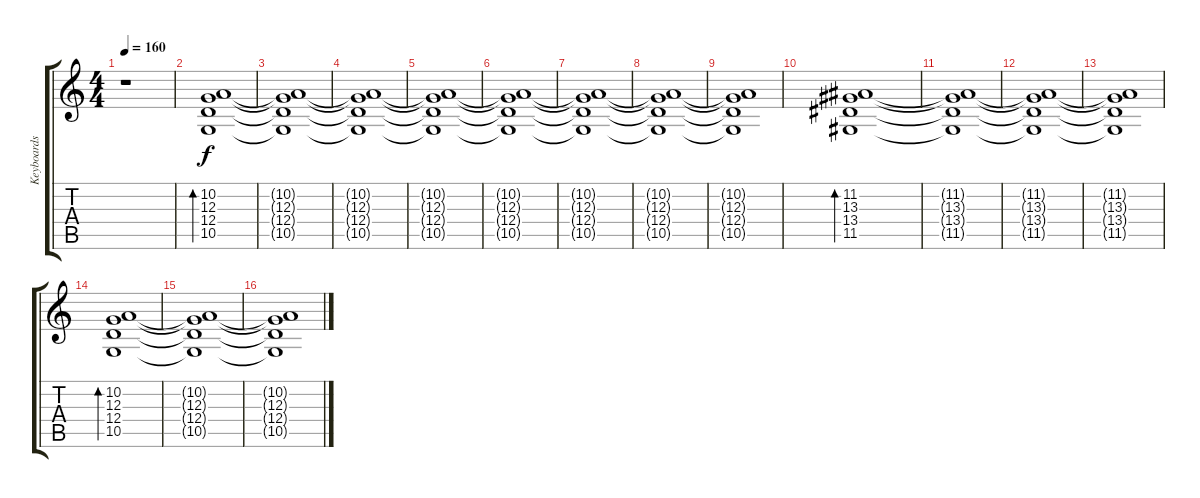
\track ("Keyboards" "Keyboards") {instrument synthstrings1}
\staff {score tabs}
\tuning (E4 B3 G3 D3 A2 E2) {hide}
\ts (4 4)
\tempo 160
\clef g2
\ks c
r.1{dy f} |
(10.2 12.3 12.4 10.5).1{bd 480} |
(10.2{t} 12.3{t} 12.4{t} 10.5{t}).1 |
(10.2{t} 12.3{t} 12.4{t} 10.5{t}).1 |
(10.2{t} 12.3{t} 12.4{t} 10.5{t}).1 |
(10.2{t} 12.3{t} 12.4{t} 10.5{t}).1 |
(10.2{t} 12.3{t} 12.4{t} 10.5{t}).1 |
(10.2{t} 12.3{t} 12.4{t} 10.5{t}).1 |
(10.2{t} 12.3{t} 12.4{t} 10.5{t}).1 |
(11.2 13.3 13.4 11.5).1{bd 480} |
(11.2{t} 13.3{t} 13.4{t} 11.5{t}).1 |
(11.2{t} 13.3{t} 13.4{t} 11.5{t}).1 |
(11.2{t} 13.3{t} 13.4{t} 11.5{t}).1 |
(10.2 12.3 12.4 10.5).1{bd 480} |
(10.2{t} 12.3{t} 12.4{t} 10.5{t}).1 |
(10.2{t} 12.3{t} 12.4{t} 10.5{t}).1
